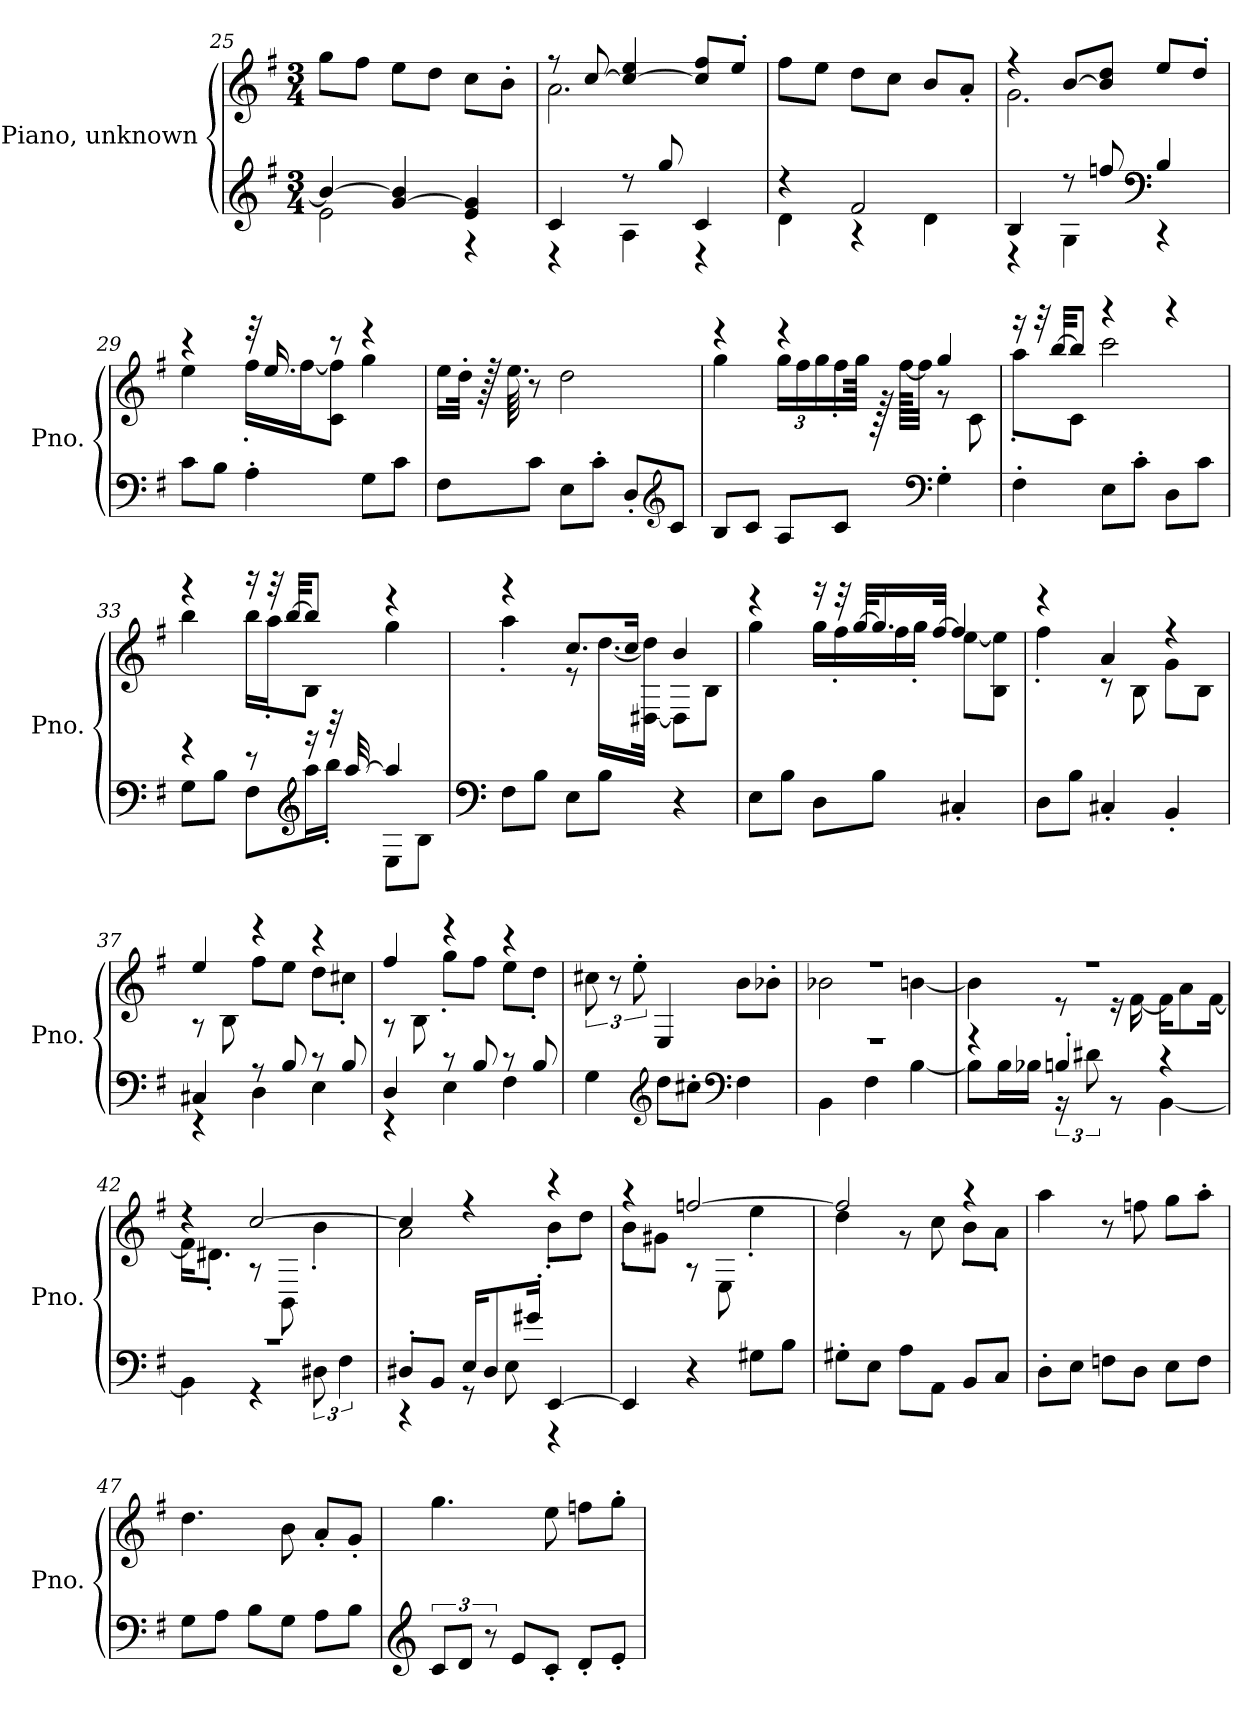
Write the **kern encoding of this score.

**kern	**kern
*part1	*part1
*staff2	*staff1
*I"Piano, unknown	*
*I'Pno.	*
*clefG2	*clefG2
*k[f#]	*k[f#]
*M3/4	*M3/4
=25	=25
*^	*
4b/_	2e\	8gg\L
.	.	8ff#\J
[4g/ 4b/]	.	8ee\L
.	.	8dd\J
4e/ 4g/]	4r	8cc\L
.	.	8b'\J
=26	=26	=26
*	*	*^
4c/	4r	8r	2.a\
.	.	[8cc/	.
8r	4A\	4cc/_ 4ee/	.
8gg/	.	.	.
4c/	4r	8cc/] 8ff#/L	.
.	.	8ee'/J	.
*	*	*v	*v
!!LO:PB:g=z
=27	=27	=27
4r	4d\	8ff#\L
.	.	8ee\J
2f#/	4r	8dd\L
.	.	8cc\J
.	4d\	8b/L
.	.	8a'/J
=28	=28	=28
*	*	*^
4B/	4r	4r	2.g\
8r	4G\	[8b/L	.
8ffn/	.	8b/] 8dd/J	.
*clefF4	*	*	*
4B/	4r	8ee/L	.
.	.	8dd'/J	.
*v	*v	*	*
=29	=29	=29
8c\L	4r	4ee\
8B\J	.	.
4A'\	32r	16ff#'\LL
.	16.ee/	.
.	.	[16ff#\J
.	8r	8c\ 8ff#\]J
8G\L	4r	4gg\
8c\J	.	.
*	*v	*v
=30	=30
8F#\L	16ee\LL
.	32dd'\JJk
.	128r
.	64.ee\
8c\J	8r
8E\L	2dd\
8c'\J	.
8D'/L	.
*clefG2	*
8c/J	.
!!LO:LB:g=z
=31	=31
*	*^
8B/L	4r	4gg\
8c/J	.	.
*	*	*Xbrackettup
8A/L	4r	24gg\LL
.	.	24ff#\
.	.	24gg\
8c/J	.	16ff#'\
.	.	64gg\JJkk
.	.	128r
.	.	[128ff#\KKLLL
.	.	32ff#\JJJ]
*clefF4	*	*
4G'\	4gg/	8r
.	.	8c\
=32	=32	=32
4F#'\	16r	8aa'\L
.	32r	.
.	[32bb/KKL	.
.	8bb/J]	8c\J
8E\L	4r	2ccc\
8c'\J	.	.
8D\L	4r	.
8c\J	.	.
=33	=33	=33
*^	*	*
4r	8G\L	4r	4bb\
.	8B\J	.	.
8r	8F#\L	16r	16bb\LL
.	.	32r	16aa'\J
.	.	[32bb/KKL	.
*clefG2	*	*	*
16r	16aa\L	8bb/J]	8B\J
32r	16bb'\JJ	.	.
[32aa/	.	.	.
4aa/]	8E\L	4r	4gg\
.	8B\J	.	.
*v	*v	*	*
!!LO:LB:g=z	!!
=34	=34	=34
*clefF4	*	*
8F#\L	4r	4aa'\
8B\J	.	.
8E\L	8.cc/L	8r
8B\J	.	[16.dd\LL
.	16cc/Jk	.
.	.	[32D#X\ 32dd\]JJk
4r	4b/	8D#\L]
.	.	8B\J
=35	=35	=35
8E\L	4r	4gg\
8B\J	.	.
8D\L	16r	16gg\LL
.	32r	16ff#'\
.	[32gg/KLL	.
8B\J	16.gg/]	16ff#\
.	.	16gg'\JJ
.	[32ff#/JJk	.
4C#X'/	4ff#/]	[8ee\L
.	.	8B\ 8ee\]J
=36	=36	=36
8D\L	4r	4ff#'\
8B\J	.	.
4C#X'/	4a/	8r
.	.	8B\
4BB'/	4r	8g\L
.	.	8B\J
=37	=37	=37
*^	*	*
4C#X/	4r	4ee/	8r
.	.	.	8B\
8r	4D\	4r	8ff#\L
8B/	.	.	8ee\J
8r	4E\	4r	8dd\L
8B/	.	.	8cc#X'\J
!!LO:LB:g=z	!!
=38	=38	=38	=38
4D/	4r	4ff#/	8r
.	.	.	8B\
8r	4E\	4r	8gg'\L
8B/	.	.	8ff#\J
8r	4F#\	4r	8ee\L
8B/	.	.	8dd'\J
*v	*v	*	*
*	*v	*v
=39	=39
*	*brackettup
4G\	12cc#X\
.	12r
.	12ee'\
*clefG2	*
8dd\L	4E/
8cc#X'\J	.
*clefF4	*
4F#\	8b\L
.	8b-X'\J
=40	=40
*^	*^
2.r	4BB\	2.r	2b-X\
.	4F#\	.	.
.	[4B\	.	[4bn\
=41	=41	=41	=41
4r	8B\L]	2.r	4b\]
.	16B\L	.	.
.	16B-X\JJ	.	.
4Bn'/	24r	.	8r
.	12d#X\	.	.
.	8r	.	16r
.	.	.	[16f#\
4r	[4BB\	.	16f#\KL]
.	.	.	8a\
.	.	.	[16f#\Jk
!!LO:LB:g=z	!!
=42	=42	=42	=42
2.r	4BB\]	4r	16f#\KL]
.	.	.	8.d#X'\J
.	4r	[2cc/	8r
.	.	.	8BB\
.	12D#X\	.	4b'\
.	6F#\	.	.
=43	=43	=43	=43
8D#X'/L	4r	4cc/]	2a\
8BB/J	.	.	.
16E/KL	8r	4r	.
8D#'/	.	.	.
.	8E\	.	.
16g#X'/Jk	.	.	.
[4EE/	4r	4r	8b'\L
.	.	.	8dd'\J
*v	*v	*	*
=44	=44	=44
4EE/]	4r	8b'\L
.	.	8g#X\J
4r	[2ffn/	8r
.	.	8E\
8G#X\L	.	4ee'\
8B\J	.	.
=45	=45	=45
8G#X'\L	2ff/]	4dd\
8E\J	.	.
8A\L	.	8r
8AA\J	.	8cc\
8BB/L	4r	8b'\L
8C/J	.	8a'\J
*	*v	*v
=46	=46
8D'\L	4aa\
8E\J	.
8Fn\L	8r
8D\J	8ffn\
8E\L	8gg\L
8F\J	8aa'\J
!!LO:LB:g=z
=47	=47
8G\L	4.dd\
8A\J	.
8B\L	.
8G\J	8b\
8A\L	8a'/L
8B\J	8g'/J
=48	=48
*clefG2	*
12c/L	4.gg\
12d/J	.
12r	.
8e/L	.
8c'/J	8ee\
8d'/L	8ffn\L
8e'/J	8gg'\J
=	=
*-	*-
